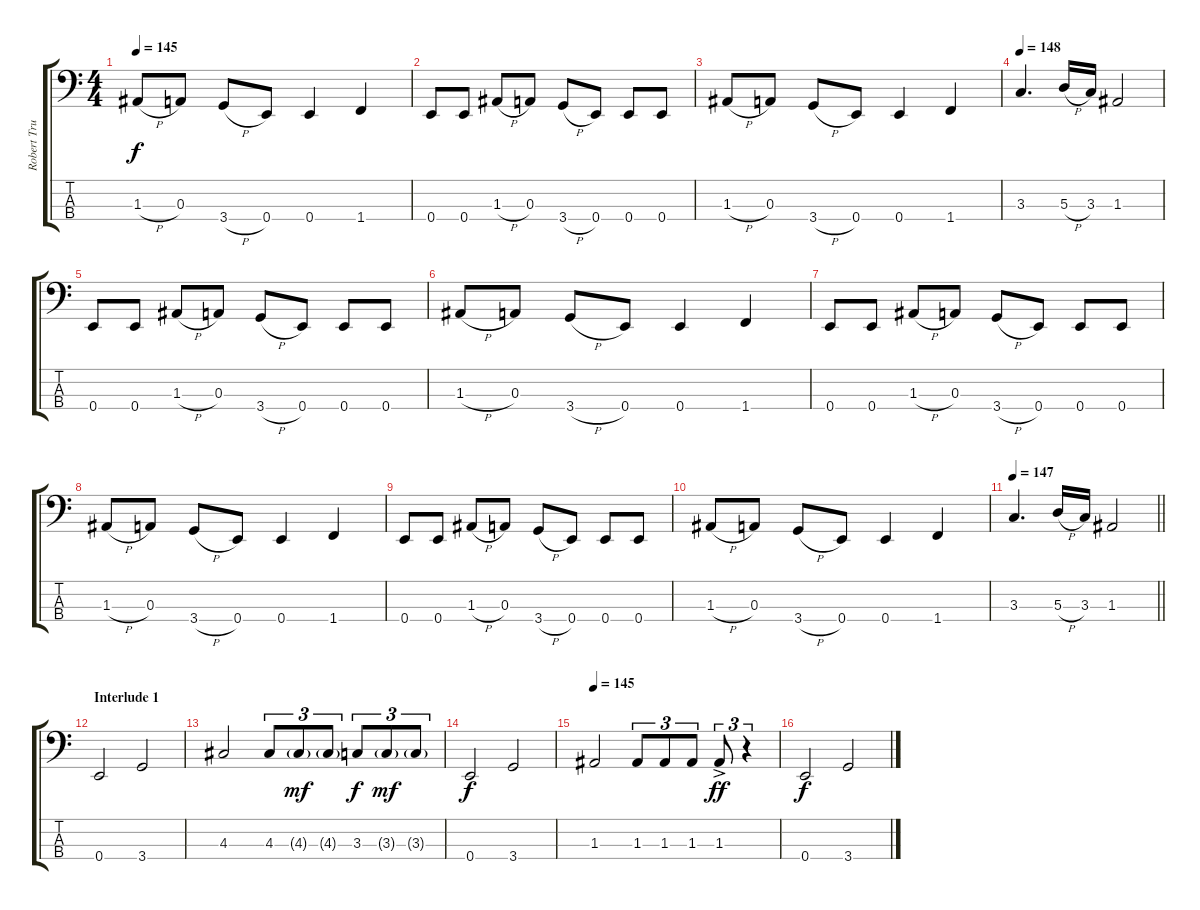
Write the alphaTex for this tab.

\track ("Robert Trujillo (Bass)" "Robert Tru") {instrument electricbassfinger}
\staff {score tabs}
\tuning (G2 D2 A1 E1) {hide}
\ts (4 4)
\tempo 145
\clef f4
\ks c
1.3{h}.8{dy f} 0.3.8 3.4{h}.8 0.4.8 0.4.4 1.4.4 |
0.4.8 0.4.8 1.3{h}.8 0.3.8 3.4{h}.8 0.4.8 0.4.8 0.4.8 |
1.3{h}.8 0.3.8 3.4{h}.8 0.4.8 0.4.4 1.4.4 |
\tempo 148
3.3.4{d} 5.3{h}.16 3.3.16 1.3.2 |
0.4.8 0.4.8 1.3{h}.8 0.3.8 3.4{h}.8 0.4.8 0.4.8 0.4.8 |
1.3{h}.8 0.3.8 3.4{h}.8 0.4.8 0.4.4 1.4.4 |
0.4.8 0.4.8 1.3{h}.8 0.3.8 3.4{h}.8 0.4.8 0.4.8 0.4.8 |
1.3{h}.8 0.3.8 3.4{h}.8 0.4.8 0.4.4 1.4.4 |
0.4.8 0.4.8 1.3{h}.8 0.3.8 3.4{h}.8 0.4.8 0.4.8 0.4.8 |
1.3{h}.8 0.3.8 3.4{h}.8 0.4.8 0.4.4 1.4.4 |
\tempo 147
\barLineRight lightlight
3.3.4{d} 5.3{h}.16 3.3.16 1.3.2 |
\section ("" "Interlude 1")
0.4.2 3.4.2 |
4.3.2 4.3.8{tu (3 2)} 4.3{g}.8{tu (3 2) dy mf} 4.3{g}.8{tu (3 2)} 3.3.8{tu (3 2) dy f} 3.3{g}.8{tu (3 2) dy mf} 3.3{g}.8{tu (3 2)} |
0.4.2{dy f} 3.4.2 |
\tempo 145
1.3.2 1.3.8{tu (3 2)} 1.3.8{tu (3 2)} 1.3.8{tu (3 2)} 1.3{ac}.8{tu (3 2) dy ff} r.4{tu (3 2)} |
0.4.2{dy f} 3.4.2
